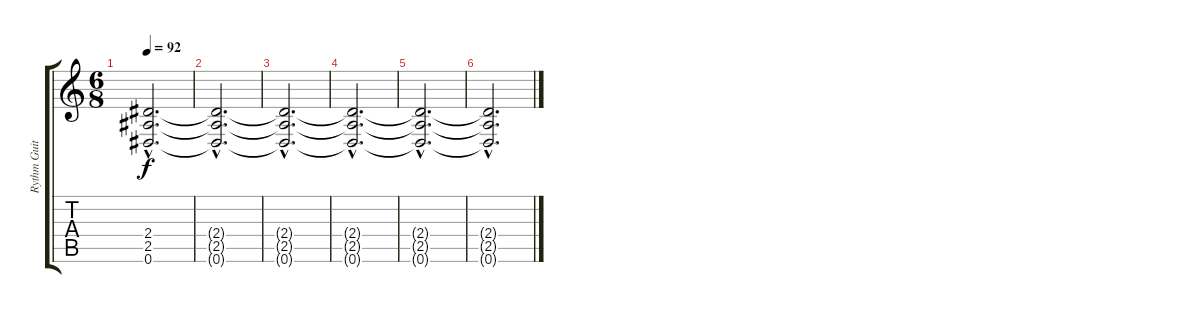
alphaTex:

\track ("Rythm Guitar" "Rythm Guit") {instrument distortionguitar}
\staff {score tabs}
\tuning (Eb4 Bb3 Gb3 Db3 Ab2 Eb2) {hide}
\ts (6 8)
\tempo 92
\clef g2
\ks c
(2.4{hac t} 2.5{hac t} 0.6{hac t}).2{d dy f} |
(2.4{hac t} 2.5{hac t} 0.6{hac t}).2{d} |
(2.4{hac t} 2.5{hac t} 0.6{hac t}).2{d} |
(2.4{hac t} 2.5{hac t} 0.6{hac t}).2{d} |
(2.4{hac t} 2.5{hac t} 0.6{hac t}).2{d} |
(2.4{hac t} 2.5{hac t} 0.6{hac t}).2{d volume 0}
